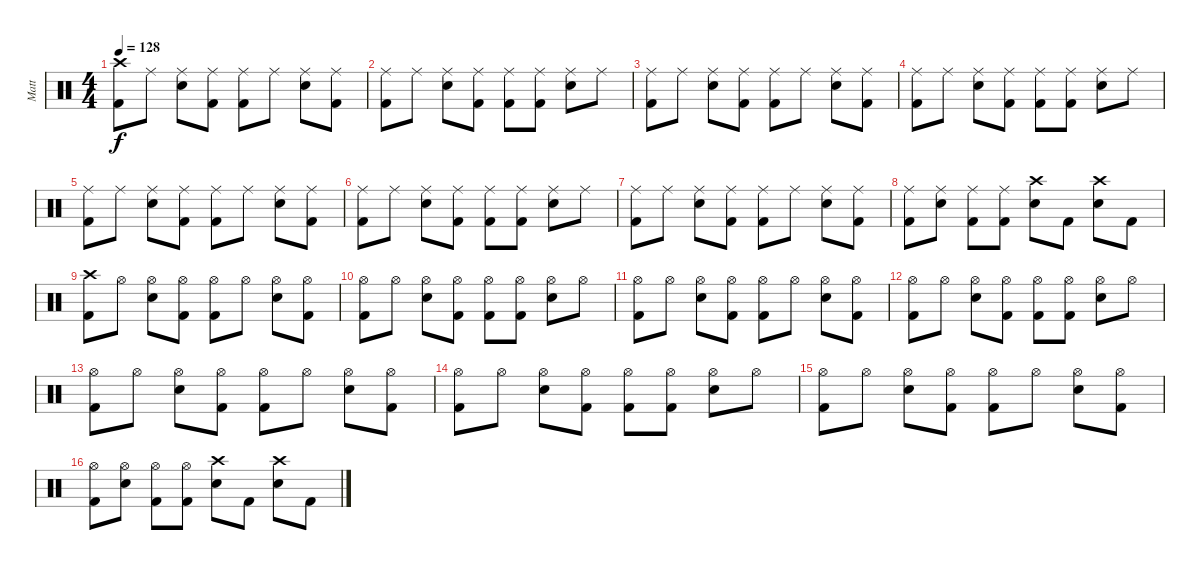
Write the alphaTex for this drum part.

\track ("Matt" "Matt") {instrument percussion}
\staff {score}
\articulation defaults
\ts (4 4)
\tempo 128
\clef neutral
\ks c
("Crash high (hit)" "Kick (hit) 2").8{dy f} "Ride (middle)".8 ("Ride (middle)" "Electric Snare (hit)").8 ("Ride (middle)" "Kick (hit) 2").8 ("Ride (middle)" "Kick (hit) 2").8 "Ride (middle)".8 ("Ride (middle)" "Electric Snare (hit)").8 ("Ride (middle)" "Kick (hit) 2").8 |
("Ride (middle)" "Kick (hit) 2").8 "Ride (middle)".8 ("Ride (middle)" "Electric Snare (hit)").8 ("Ride (middle)" "Kick (hit) 2").8 ("Ride (middle)" "Kick (hit) 2").8 ("Ride (middle)" "Kick (hit) 2").8 ("Ride (middle)" "Electric Snare (hit)").8 "Ride (middle)".8 |
("Ride (middle)" "Kick (hit) 2").8 "Ride (middle)".8 ("Ride (middle)" "Electric Snare (hit)").8 ("Ride (middle)" "Kick (hit) 2").8 ("Ride (middle)" "Kick (hit) 2").8 "Ride (middle)".8 ("Ride (middle)" "Electric Snare (hit)").8 ("Ride (middle)" "Kick (hit) 2").8 |
("Ride (middle)" "Kick (hit) 2").8 "Ride (middle)".8 ("Ride (middle)" "Electric Snare (hit)").8 ("Ride (middle)" "Kick (hit) 2").8 ("Ride (middle)" "Kick (hit) 2").8 ("Ride (middle)" "Kick (hit) 2").8 ("Ride (middle)" "Electric Snare (hit)").8 "Ride (middle)".8 |
("Ride (middle)" "Kick (hit) 2").8 "Ride (middle)".8 ("Ride (middle)" "Electric Snare (hit)").8 ("Ride (middle)" "Kick (hit) 2").8 ("Ride (middle)" "Kick (hit) 2").8 "Ride (middle)".8 ("Ride (middle)" "Electric Snare (hit)").8 ("Ride (middle)" "Kick (hit) 2").8 |
("Ride (middle)" "Kick (hit) 2").8 "Ride (middle)".8 ("Ride (middle)" "Electric Snare (hit)").8 ("Ride (middle)" "Kick (hit) 2").8 ("Ride (middle)" "Kick (hit) 2").8 ("Ride (middle)" "Kick (hit) 2").8 ("Ride (middle)" "Electric Snare (hit)").8 "Ride (middle)".8 |
("Ride (middle)" "Kick (hit) 2").8 "Ride (middle)".8 ("Ride (middle)" "Electric Snare (hit)").8 ("Ride (middle)" "Kick (hit) 2").8 ("Ride (middle)" "Kick (hit) 2").8 "Ride (middle)".8 ("Ride (middle)" "Electric Snare (hit)").8 ("Ride (middle)" "Kick (hit) 2").8 |
("Ride (middle)" "Kick (hit) 2").8 ("Ride (middle)" "Electric Snare (hit)").8 ("Ride (middle)" "Kick (hit) 2").8 ("Ride (middle)" "Kick (hit) 2").8 ("Crash high (hit)" "Electric Snare (hit)").8 "Kick (hit) 2".8 ("Crash high (hit)" "Electric Snare (hit)").8 "Kick (hit) 2".8 |
("Crash high (hit)" "Kick (hit) 2").8 "Hi-Hat (open)".8 ("Hi-Hat (open)" "Electric Snare (hit)").8 ("Hi-Hat (open)" "Kick (hit) 2").8 ("Hi-Hat (open)" "Kick (hit) 2").8 "Hi-Hat (open)".8 ("Hi-Hat (open)" "Electric Snare (hit)").8 ("Hi-Hat (open)" "Kick (hit) 2").8 |
("Hi-Hat (open)" "Kick (hit) 2").8 "Hi-Hat (open)".8 ("Hi-Hat (open)" "Electric Snare (hit)").8 ("Hi-Hat (open)" "Kick (hit) 2").8 ("Hi-Hat (open)" "Kick (hit) 2").8 ("Hi-Hat (open)" "Kick (hit) 2").8 ("Hi-Hat (open)" "Electric Snare (hit)").8 "Hi-Hat (open)".8 |
("Hi-Hat (open)" "Kick (hit) 2").8 "Hi-Hat (open)".8 ("Hi-Hat (open)" "Electric Snare (hit)").8 ("Hi-Hat (open)" "Kick (hit) 2").8 ("Hi-Hat (open)" "Kick (hit) 2").8 "Hi-Hat (open)".8 ("Hi-Hat (open)" "Electric Snare (hit)").8 ("Hi-Hat (open)" "Kick (hit) 2").8 |
("Hi-Hat (open)" "Kick (hit) 2").8 "Hi-Hat (open)".8 ("Hi-Hat (open)" "Electric Snare (hit)").8 ("Hi-Hat (open)" "Kick (hit) 2").8 ("Hi-Hat (open)" "Kick (hit) 2").8 ("Hi-Hat (open)" "Kick (hit) 2").8 ("Hi-Hat (open)" "Electric Snare (hit)").8 "Hi-Hat (open)".8 |
("Hi-Hat (open)" "Kick (hit) 2").8 "Hi-Hat (open)".8 ("Hi-Hat (open)" "Electric Snare (hit)").8 ("Hi-Hat (open)" "Kick (hit) 2").8 ("Hi-Hat (open)" "Kick (hit) 2").8 "Hi-Hat (open)".8 ("Hi-Hat (open)" "Electric Snare (hit)").8 ("Hi-Hat (open)" "Kick (hit) 2").8 |
("Hi-Hat (open)" "Kick (hit) 2").8 "Hi-Hat (open)".8 ("Hi-Hat (open)" "Electric Snare (hit)").8 ("Hi-Hat (open)" "Kick (hit) 2").8 ("Hi-Hat (open)" "Kick (hit) 2").8 ("Hi-Hat (open)" "Kick (hit) 2").8 ("Hi-Hat (open)" "Electric Snare (hit)").8 "Hi-Hat (open)".8 |
("Hi-Hat (open)" "Kick (hit) 2").8 "Hi-Hat (open)".8 ("Hi-Hat (open)" "Electric Snare (hit)").8 ("Hi-Hat (open)" "Kick (hit) 2").8 ("Hi-Hat (open)" "Kick (hit) 2").8 "Hi-Hat (open)".8 ("Hi-Hat (open)" "Electric Snare (hit)").8 ("Hi-Hat (open)" "Kick (hit) 2").8 |
("Hi-Hat (open)" "Kick (hit) 2").8 ("Hi-Hat (open)" "Electric Snare (hit)").8 ("Hi-Hat (open)" "Kick (hit) 2").8 ("Hi-Hat (open)" "Kick (hit) 2").8 ("Crash high (hit)" "Electric Snare (hit)").8 "Kick (hit) 2".8 ("Crash high (hit)" "Electric Snare (hit)").8 "Kick (hit) 2".8
